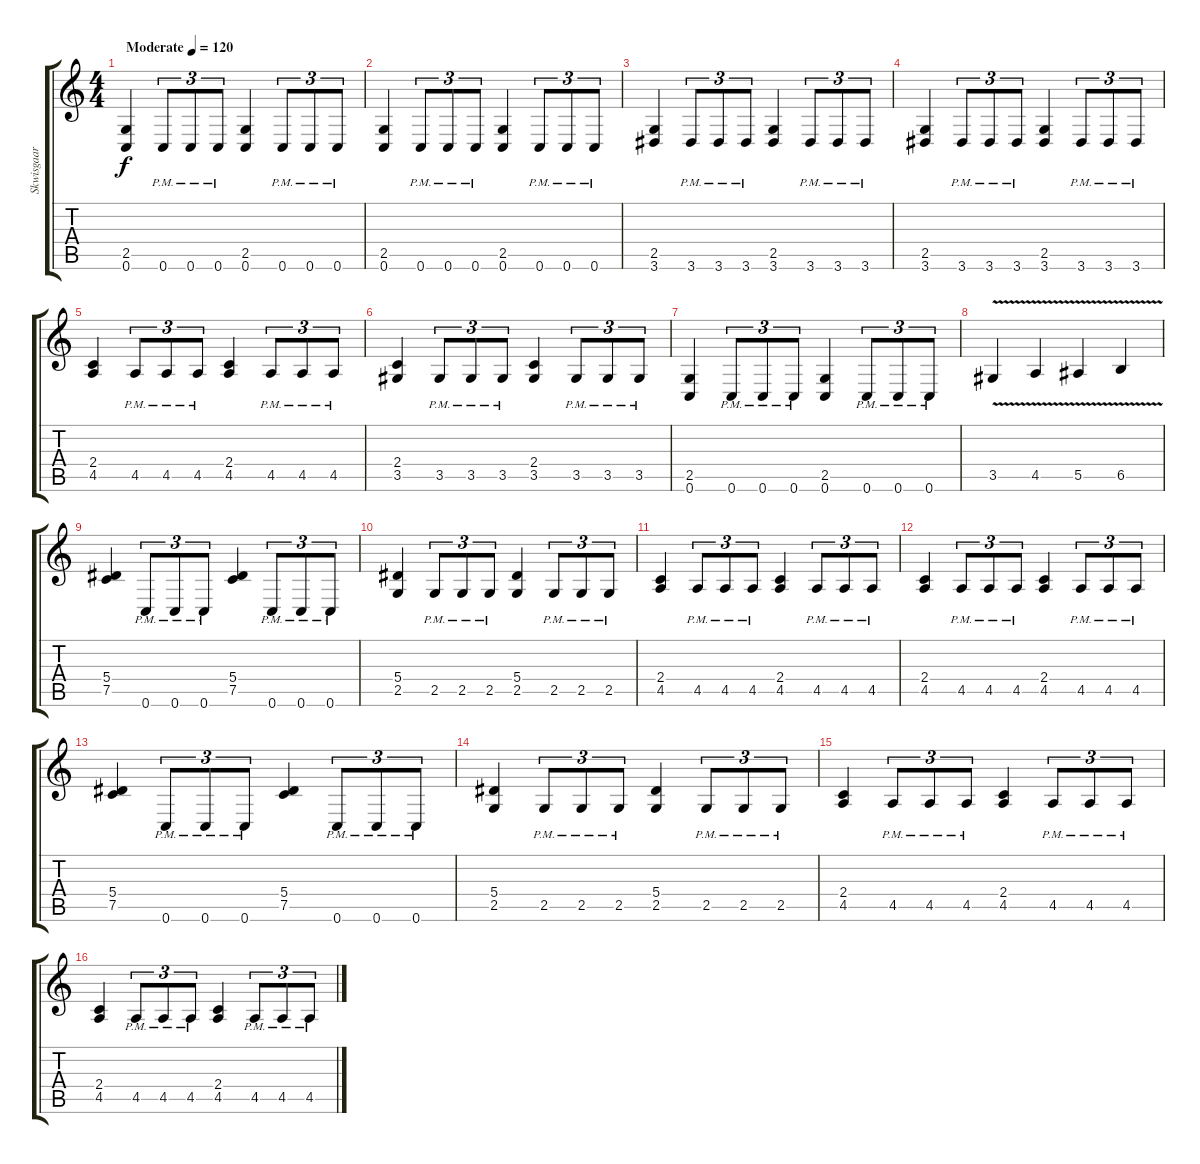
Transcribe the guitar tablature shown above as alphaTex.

\track ("Skwisgaar " "Skwisgaar ") {instrument distortionguitar}
\staff {score tabs}
\tuning (C4 G3 Eb3 Bb2 F2 C2) {hide}
\ts (4 4)
\tempo (120 "Moderate")
\clef g2
\ks c
(2.5 0.6).4{dy f instrument distortionguitar} 0.6{pm}.8{tu (3 2)} 0.6{pm}.8{tu (3 2)} 0.6{pm}.8{tu (3 2)} (2.5 0.6).4 0.6{pm}.8{tu (3 2)} 0.6{pm}.8{tu (3 2)} 0.6{pm}.8{tu (3 2)} |
(2.5 0.6).4 0.6{pm}.8{tu (3 2)} 0.6{pm}.8{tu (3 2)} 0.6{pm}.8{tu (3 2)} (2.5 0.6).4 0.6{pm}.8{tu (3 2)} 0.6{pm}.8{tu (3 2)} 0.6{pm}.8{tu (3 2)} |
(2.5 3.6).4 3.6{pm}.8{tu (3 2)} 3.6{pm}.8{tu (3 2)} 3.6{pm}.8{tu (3 2)} (2.5 3.6).4 3.6{pm}.8{tu (3 2)} 3.6{pm}.8{tu (3 2)} 3.6{pm}.8{tu (3 2)} |
(2.5 3.6).4 3.6{pm}.8{tu (3 2)} 3.6{pm}.8{tu (3 2)} 3.6{pm}.8{tu (3 2)} (2.5 3.6).4 3.6{pm}.8{tu (3 2)} 3.6{pm}.8{tu (3 2)} 3.6{pm}.8{tu (3 2)} |
(2.4 4.5).4 4.5{pm}.8{tu (3 2)} 4.5{pm}.8{tu (3 2)} 4.5{pm}.8{tu (3 2)} (2.4 4.5).4 4.5{pm}.8{tu (3 2)} 4.5{pm}.8{tu (3 2)} 4.5{pm}.8{tu (3 2)} |
(2.4 3.5).4 3.5{pm}.8{tu (3 2)} 3.5{pm}.8{tu (3 2)} 3.5{pm}.8{tu (3 2)} (2.4 3.5).4 3.5{pm}.8{tu (3 2)} 3.5{pm}.8{tu (3 2)} 3.5{pm}.8{tu (3 2)} |
(2.5 0.6).4 0.6{pm}.8{tu (3 2)} 0.6{pm}.8{tu (3 2)} 0.6{pm}.8{tu (3 2)} (2.5 0.6).4 0.6{pm}.8{tu (3 2)} 0.6{pm}.8{tu (3 2)} 0.6{pm}.8{tu (3 2)} |
3.5{v}.4 4.5{v}.4 5.5{v}.4 6.5{v}.4 |
(5.4 7.5).4 0.6{pm}.8{tu (3 2)} 0.6{pm}.8{tu (3 2)} 0.6{pm}.8{tu (3 2)} (5.4 7.5).4 0.6{pm}.8{tu (3 2)} 0.6{pm}.8{tu (3 2)} 0.6{pm}.8{tu (3 2)} |
(5.4 2.5).4 2.5{pm}.8{tu (3 2)} 2.5{pm}.8{tu (3 2)} 2.5{pm}.8{tu (3 2)} (5.4 2.5).4 2.5{pm}.8{tu (3 2)} 2.5{pm}.8{tu (3 2)} 2.5{pm}.8{tu (3 2)} |
(2.4 4.5).4 4.5{pm}.8{tu (3 2)} 4.5{pm}.8{tu (3 2)} 4.5{pm}.8{tu (3 2)} (2.4 4.5).4 4.5{pm}.8{tu (3 2)} 4.5{pm}.8{tu (3 2)} 4.5{pm}.8{tu (3 2)} |
(2.4 4.5).4 4.5{pm}.8{tu (3 2)} 4.5{pm}.8{tu (3 2)} 4.5{pm}.8{tu (3 2)} (2.4 4.5).4 4.5{pm}.8{tu (3 2)} 4.5{pm}.8{tu (3 2)} 4.5{pm}.8{tu (3 2)} |
(5.4 7.5).4 0.6{pm}.8{tu (3 2)} 0.6{pm}.8{tu (3 2)} 0.6{pm}.8{tu (3 2)} (5.4 7.5).4 0.6{pm}.8{tu (3 2)} 0.6{pm}.8{tu (3 2)} 0.6{pm}.8{tu (3 2)} |
(5.4 2.5).4 2.5{pm}.8{tu (3 2)} 2.5{pm}.8{tu (3 2)} 2.5{pm}.8{tu (3 2)} (5.4 2.5).4 2.5{pm}.8{tu (3 2)} 2.5{pm}.8{tu (3 2)} 2.5{pm}.8{tu (3 2)} |
(2.4 4.5).4 4.5{pm}.8{tu (3 2)} 4.5{pm}.8{tu (3 2)} 4.5{pm}.8{tu (3 2)} (2.4 4.5).4 4.5{pm}.8{tu (3 2)} 4.5{pm}.8{tu (3 2)} 4.5{pm}.8{tu (3 2)} |
(2.4 4.5).4 4.5{pm}.8{tu (3 2)} 4.5{pm}.8{tu (3 2)} 4.5{pm}.8{tu (3 2)} (2.4 4.5).4 4.5{pm}.8{tu (3 2)} 4.5{pm}.8{tu (3 2)} 4.5{pm}.8{tu (3 2)}
